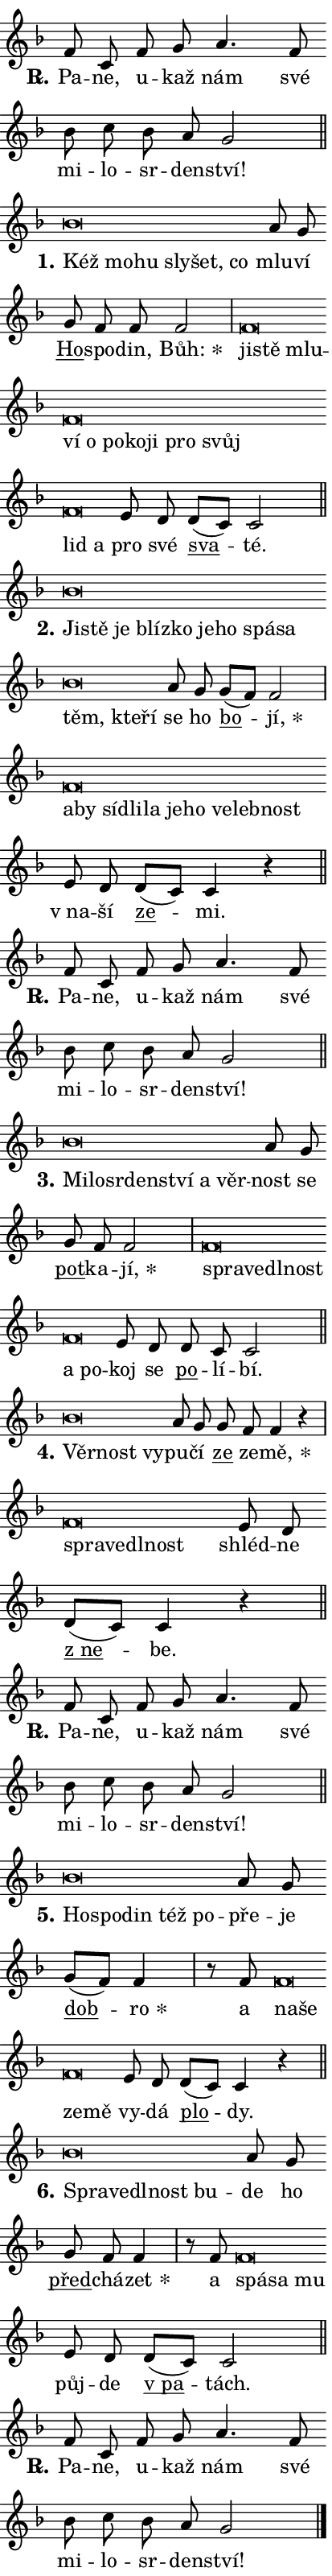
\version "2.24.0"
\header { tagline = "" }
\paper {
  indent = 0\cm
  top-margin = 0\cm
  right-margin = 0.13\cm % to fit lyric hyphens
  bottom-margin = 0\cm
  left-margin = 0\cm
  paper-width = 7\cm
  page-breaking = #ly:one-page-breaking
  system-system-spacing.basic-distance = #11
  score-system-spacing.basic-distance = #11
  ragged-last = ##f
}


%% Author: Thomas Morley
%% https://lists.gnu.org/archive/html/lilypond-user/2020-05/msg00002.html
#(define (line-position grob)
"Returns position of @var[grob} in current system:
   @code{'start}, if at first time-step
   @code{'end}, if at last time-step
   @code{'middle} otherwise
"
  (let* ((col (ly:item-get-column grob))
         (ln (ly:grob-object col 'left-neighbor))
         (rn (ly:grob-object col 'right-neighbor))
         (col-to-check-left (if (ly:grob? ln) ln col))
         (col-to-check-right (if (ly:grob? rn) rn col))
         (break-dir-left
           (and
             (ly:grob-property col-to-check-left 'non-musical #f)
             (ly:item-break-dir col-to-check-left)))
         (break-dir-right
           (and
             (ly:grob-property col-to-check-right 'non-musical #f)
             (ly:item-break-dir col-to-check-right))))
        (cond ((eqv? 1 break-dir-left) 'start)
              ((eqv? -1 break-dir-right) 'end)
              (else 'middle))))

#(define (tranparent-at-line-position vctor)
  (lambda (grob)
  "Relying on @code{line-position} select the relevant enry from @var{vctor}.
Used to determine transparency,"
    (case (line-position grob)
      ((end) (not (vector-ref vctor 0)))
      ((middle) (not (vector-ref vctor 1)))
      ((start) (not (vector-ref vctor 2))))))

noteHeadBreakVisibility =
#(define-music-function (break-visibility)(vector?)
"Makes @code{NoteHead}s transparent relying on @var{break-visibility}"
#{
  \override NoteHead.transparent =
    #(tranparent-at-line-position break-visibility)
#})

#(define delete-ledgers-for-transparent-note-heads
  (lambda (grob)
    "Reads whether a @code{NoteHead} is transparent.
If so this @code{NoteHead} is removed from @code{'note-heads} from
@var{grob}, which is supposed to be @code{LedgerLineSpanner}.
As a result ledgers are not printed for this @code{NoteHead}"
    (let* ((nhds-array (ly:grob-object grob 'note-heads))
           (nhds-list
             (if (ly:grob-array? nhds-array)
                 (ly:grob-array->list nhds-array)
                 '()))
           ;; Relies on the transparent-property being done before
           ;; Staff.LedgerLineSpanner.after-line-breaking is executed.
           ;; This is fragile ...
           (to-keep
             (remove
               (lambda (nhd)
                 (ly:grob-property nhd 'transparent #f))
               nhds-list)))
      ;; TODO find a better method to iterate over grob-arrays, similiar
      ;; to filter/remove etc for lists
      ;; For now rebuilt from scratch
      (set! (ly:grob-object grob 'note-heads)  '())
      (for-each
        (lambda (nhd)
          (ly:pointer-group-interface::add-grob grob 'note-heads nhd))
        to-keep))))

squashNotes = {
  \override NoteHead.X-extent = #'(-0.2 . 0.2)
  \override NoteHead.Y-extent = #'(-0.75 . 0)
  \override NoteHead.stencil =
    #(lambda (grob)
       (let ((pos (ly:grob-property grob 'staff-position)))
         (begin
           (if (< pos -7) (display "ERROR: Lower brevis then expected\n") (display "OK: Expected brevis position\n"))
           (if (<= pos -6) ly:text-interface::print ly:note-head::print))))
}
unSquashNotes = {
  \revert NoteHead.X-extent
  \revert NoteHead.Y-extent
  \revert NoteHead.stencil
}

hideNotes = \noteHeadBreakVisibility #begin-of-line-visible
unHideNotes = \noteHeadBreakVisibility #all-visible

% work-around for resetting accidentals
% https://lilypond.org/doc/v2.23/Documentation/notation/displaying-rhythms#unmetered-music
cadenzaMeasure = {
  \cadenzaOff
  \partial 1024 s1024
  \cadenzaOn
}

#(define-markup-command (accent layout props text) (markup?)
  "Underline accented syllable"
  (interpret-markup layout props
    #{\markup \override #'(offset . 4.3) \underline { #text }#}))

responsum = \markup \concat {
  "R" \hspace #-1.05 \path #0.1 #'((moveto 0 0.07) (lineto 0.9 0.8)) \hspace #0.05 "."
}

spaceSize = #0.6828661417322834 % exact space size for TeX Gyre Schola

\layout {
  \context {
    \Staff
    \remove "Time_signature_engraver"
    \override LedgerLineSpanner.after-line-breaking = #delete-ledgers-for-transparent-note-heads
  }
  \context {
    \Lyrics {
      \override LyricSpace.minimum-distance = \spaceSize
      \override LyricText.font-name = #"TeX Gyre Schola"
      \override LyricText.font-size = 1
      \override StanzaNumber.font-name = #"TeX Gyre Schola Bold"
      \override StanzaNumber.font-size = 1
    }
  }
  \context {
    \Score 
    \override NoteHead.text =
      #(lambda (grob) 
        (let ((pos (ly:grob-property grob 'staff-position)))
          #{\markup {
            \combine
              \halign #-0.55 \raise #(if (= pos -6) 0 0.5) \override #'(thickness . 2) \draw-line #'(3.2 . 0)
              \musicglyph "noteheads.sM1"
          }#}))
  }
}

% magnetic-lyrics.ily
%
%   written by
%     Jean Abou Samra <jean@abou-samra.fr>
%     Werner Lemberg <wl@gnu.org>
%
%   adapted by
%     Jiri Hon <jiri.hon@gmail.com>
%
% Version 2022-Apr-15

% https://www.mail-archive.com/lilypond-user@gnu.org/msg149350.html

#(define (Left_hyphen_pointer_engraver context)
   "Collect syllable-hyphen-syllable occurrences in lyrics and store
them in properties.  This engraver only looks to the left.  For
example, if the lyrics input is @code{foo -- bar}, it does the
following.

@itemize @bullet
@item
Set the @code{text} property of the @code{LyricHyphen} grob between
@q{foo} and @q{bar} to @code{foo}.

@item
Set the @code{left-hyphen} property of the @code{LyricText} grob with
text @q{foo} to the @code{LyricHyphen} grob between @q{foo} and
@q{bar}.
@end itemize

Use this auxiliary engraver in combination with the
@code{lyric-@/text::@/apply-@/magnetic-@/offset!} hook."
   (let ((hyphen #f)
         (text #f))
     (make-engraver
      (acknowledgers
       ((lyric-syllable-interface engraver grob source-engraver)
        (set! text grob)))
      (end-acknowledgers
       ((lyric-hyphen-interface engraver grob source-engraver)
        ;(when (not (grob::has-interface grob 'lyric-space-interface))
          (set! hyphen grob)));)
      ((stop-translation-timestep engraver)
       (when (and text hyphen)
         (ly:grob-set-object! text 'left-hyphen hyphen))
       (set! text #f)
       (set! hyphen #f)))))

#(define (lyric-text::apply-magnetic-offset! grob)
   "If the space between two syllables is less than the value in
property @code{LyricText@/.details@/.squash-threshold}, move the right
syllable to the left so that it gets concatenated with the left
syllable.

Use this function as a hook for
@code{LyricText@/.after-@/line-@/breaking} if the
@code{Left_@/hyphen_@/pointer_@/engraver} is active."
   (let ((hyphen (ly:grob-object grob 'left-hyphen #f)))
     (when hyphen
       (let ((left-text (ly:spanner-bound hyphen LEFT)))
         (when (grob::has-interface left-text 'lyric-syllable-interface)
           (let* ((common (ly:grob-common-refpoint grob left-text X))
                  (this-x-ext (ly:grob-extent grob common X))
                  (left-x-ext
                   (begin
                     ;; Trigger magnetism for left-text.
                     (ly:grob-property left-text 'after-line-breaking)
                     (ly:grob-extent left-text common X)))
                  ;; `delta` is the gap width between two syllables.
                  (delta (- (interval-start this-x-ext)
                            (interval-end left-x-ext)))
                  (details (ly:grob-property grob 'details))
                  (threshold (assoc-get 'squash-threshold details 0.2)))
             (when (< delta threshold)
               (let* (;; We have to manipulate the input text so that
                      ;; ligatures crossing syllable boundaries are not
                      ;; disabled.  For languages based on the Latin
                      ;; script this is essentially a beautification.
                      ;; However, for non-Western scripts it can be a
                      ;; necessity.
                      (lt (ly:grob-property left-text 'text))
                      (rt (ly:grob-property grob 'text))
                      (is-space (grob::has-interface hyphen 'lyric-space-interface))
                      (space (if is-space " " ""))
                      (extra-delta (if is-space spaceSize 0))
                      ;; Append new syllable.
                      (ltrt-space (if (and (string? lt) (string? rt))
                                (string-append lt space rt)
                                (make-concat-markup (list lt space rt))))
                      ;; Right-align `ltrt` to the right side.
                      (ltrt-space-markup (grob-interpret-markup
                               grob
                               (make-translate-markup
                                (cons (interval-length this-x-ext) 0)
                                (make-right-align-markup ltrt-space)))))
                 (begin
                   ;; Don't print `left-text`.
                   (ly:grob-set-property! left-text 'stencil #f)
                   ;; Set text and stencil (which holds all collected
                   ;; syllables so far) and shift it to the left.
                   (ly:grob-set-property! grob 'text ltrt-space)
                   (ly:grob-set-property! grob 'stencil ltrt-space-markup)
                   (ly:grob-translate-axis! grob (- (- delta extra-delta)) X))))))))))


#(define (lyric-hyphen::displace-bounds-first grob)
   ;; Make very sure this callback isn't triggered too early.
   (let ((left (ly:spanner-bound grob LEFT))
         (right (ly:spanner-bound grob RIGHT)))
     (ly:grob-property left 'after-line-breaking)
     (ly:grob-property right 'after-line-breaking)
     (ly:lyric-hyphen::print grob)))

squashThreshold = #0.4

\layout {
  \context {
    \Lyrics
    \consists #Left_hyphen_pointer_engraver
    \override LyricText.after-line-breaking =
      #lyric-text::apply-magnetic-offset!
    \override LyricHyphen.stencil = #lyric-hyphen::displace-bounds-first
    \override LyricText.details.squash-threshold = \squashThreshold
    \override LyricHyphen.minimum-distance = 0
    \override LyricHyphen.minimum-length = \squashThreshold
  }
}

squashText = \override LyricText.details.squash-threshold = 9999
unSquashText = \override LyricText.details.squash-threshold = \squashThreshold

leftText = \override LyricText.self-alignment-X = #LEFT
unLeftText = \revert LyricText.self-alignment-X

starOffset = #(lambda (grob) 
                (let ((x_offset (ly:self-alignment-interface::aligned-on-x-parent grob)))
                  (if (= x_offset 0) 0 (+ x_offset 1.2))))

star = #(define-music-function (syllable)(string?)
"Append star separator at the end of a syllable"
#{
  \once \override LyricText.X-offset = #starOffset
  \lyricmode { \markup {
    #syllable
    \override #'((font-name . "TeX Gyre Schola Bold")) \hspace #0.2 \lower #0.65 \larger "*"
  } }
#})

starAccent = #(define-music-function (syllable)(string?)
"Append star separator at the end of a syllable and make accent"
#{
  \once \override LyricText.X-offset = #starOffset
  \lyricmode { \markup {
    \accent #syllable
    \override #'((font-name . "TeX Gyre Schola Bold")) \hspace #0.2 \lower #0.65 \larger "*"
  } }
#})

breath = #(define-music-function (syllable)(string?)
"Append breathing indicator at the end of a syllable"
#{
  \lyricmode { \markup { #syllable "+" } }
#})

optionalBreath = #(define-music-function (syllable)(string?)
"Append optional breathing indicator at the end of a syllable"
#{
  \lyricmode { \markup { #syllable "(+)" } }
#})


\score {
    <<
        \new Voice = "melody" { \cadenzaOn \key f \major \relative { f'8 c f g a4. f8 \bar "" bes c bes a g2 \cadenzaMeasure \bar "||" \break } }
        \new Lyrics \lyricsto "melody" { \lyricmode { \set stanza = \responsum
Pa -- ne, u -- kaž nám své mi -- lo -- sr -- den -- ství! } }
    >>
    \layout {}
}

\score {
    <<
        \new Voice = "melody" { \cadenzaOn \key f \major \relative { \squashNotes bes'\breve*1/16 \hideNotes \breve*1/16 \bar "" \breve*1/16 \bar "" \breve*1/16 \bar "" \breve*1/16 \breve*1/16 \bar "" \unHideNotes \unSquashNotes a8 g \bar "" g f f f2 \cadenzaMeasure \bar "|" \squashNotes f\breve*1/16 \hideNotes \breve*1/16 \bar "" \breve*1/16 \bar "" \breve*1/16 \bar "" \breve*1/16 \bar "" \breve*1/16 \bar "" \breve*1/16 \bar "" \breve*1/16 \bar "" \breve*1/16 \bar "" \breve*1/16 \bar "" \breve*1/16 \breve*1/16 \bar "" \unHideNotes \unSquashNotes e8 d \bar "" d[( c)] c2 \cadenzaMeasure \bar "||" \break } }
        \new Lyrics \lyricsto "melody" { \lyricmode { \set stanza = "1."
\leftText Kéž \squashText mo -- hu sly -- šet, co \unLeftText \unSquashText mlu -- ví \markup \accent Ho -- spo -- din, \star Bůh: \leftText ji -- \squashText stě mlu -- ví o po -- ko -- ji pro svůj lid a \unLeftText \unSquashText pro své \markup \accent sva -- té. } }
    >>
    \layout {}
}

\score {
    <<
        \new Voice = "melody" { \cadenzaOn \key f \major \relative { \squashNotes bes'\breve*1/16 \hideNotes \breve*1/16 \bar "" \breve*1/16 \bar "" \breve*1/16 \bar "" \breve*1/16 \bar "" \breve*1/16 \bar "" \breve*1/16 \bar "" \breve*1/16 \bar "" \breve*1/16 \bar "" \breve*1/16 \bar "" \breve*1/16 \breve*1/16 \bar "" \unHideNotes \unSquashNotes a8 g \bar "" g[( f)] f2 \cadenzaMeasure \bar "|" \squashNotes f\breve*1/16 \hideNotes \breve*1/16 \bar "" \breve*1/16 \bar "" \breve*1/16 \bar "" \breve*1/16 \bar "" \breve*1/16 \bar "" \breve*1/16 \bar "" \breve*1/16 \bar "" \breve*1/16 \breve*1/16 \bar "" \unHideNotes \unSquashNotes e8 d \bar "" d[( c)] c4 r \cadenzaMeasure \bar "||" \break } }
        \new Lyrics \lyricsto "melody" { \lyricmode { \set stanza = "2."
\leftText Ji -- \squashText stě je blíz -- ko je -- ho spá -- sa těm, kte -- ří \unLeftText \unSquashText se ho \markup \accent bo -- \star jí, \leftText a -- \squashText by sí -- dli -- la je -- ho ve -- leb -- nost \unLeftText \unSquashText "v na" -- ší \markup \accent ze -- mi. } }
    >>
    \layout {}
}

\score {
    <<
        \new Voice = "melody" { \cadenzaOn \key f \major \relative { f'8 c f g a4. f8 \bar "" bes c bes a g2 \cadenzaMeasure \bar "||" \break } }
        \new Lyrics \lyricsto "melody" { \lyricmode { \set stanza = \responsum
Pa -- ne, u -- kaž nám své mi -- lo -- sr -- den -- ství! } }
    >>
    \layout {}
}

\score {
    <<
        \new Voice = "melody" { \cadenzaOn \key f \major \relative { \squashNotes bes'\breve*1/16 \hideNotes \breve*1/16 \bar "" \breve*1/16 \bar "" \breve*1/16 \bar "" \breve*1/16 \bar "" \breve*1/16 \breve*1/16 \bar "" \unHideNotes \unSquashNotes a8 g \bar "" g f f2 \cadenzaMeasure \bar "|" \squashNotes f\breve*1/16 \hideNotes \breve*1/16 \bar "" \breve*1/16 \bar "" \breve*1/16 \bar "" \breve*1/16 \breve*1/16 \bar "" \unHideNotes \unSquashNotes e8 d \bar "" d c c2 \cadenzaMeasure \bar "||" \break } }
        \new Lyrics \lyricsto "melody" { \lyricmode { \set stanza = "3."
\leftText Mi -- \squashText lo -- sr -- den -- ství a věr -- \unLeftText \unSquashText nost se \markup \accent pot -- ka -- \star jí, \leftText spra -- \squashText ve -- dl -- nost a po -- \unLeftText \unSquashText koj se \markup \accent po -- lí -- bí. } }
    >>
    \layout {}
}

\score {
    <<
        \new Voice = "melody" { \cadenzaOn \key f \major \relative { \squashNotes bes'\breve*1/16 \hideNotes \breve*1/16 \breve*1/16 \bar "" \unHideNotes \unSquashNotes a8 g \bar "" g f f4 r \cadenzaMeasure \bar "|" \squashNotes f\breve*1/16 \hideNotes \breve*1/16 \bar "" \breve*1/16 \breve*1/16 \bar "" \unHideNotes \unSquashNotes e8 d \bar "" d[( c)] c4 r \cadenzaMeasure \bar "||" \break } }
        \new Lyrics \lyricsto "melody" { \lyricmode { \set stanza = "4."
\leftText Věr -- \squashText nost vy -- \unLeftText \unSquashText pu -- čí \markup \accent ze ze -- \star mě, \leftText spra -- \squashText ve -- dl -- nost \unLeftText \unSquashText shléd -- ne \markup \accent "z ne" -- be. } }
    >>
    \layout {}
}

\score {
    <<
        \new Voice = "melody" { \cadenzaOn \key f \major \relative { f'8 c f g a4. f8 \bar "" bes c bes a g2 \cadenzaMeasure \bar "||" \break } }
        \new Lyrics \lyricsto "melody" { \lyricmode { \set stanza = \responsum
Pa -- ne, u -- kaž nám své mi -- lo -- sr -- den -- ství! } }
    >>
    \layout {}
}

\score {
    <<
        \new Voice = "melody" { \cadenzaOn \key f \major \relative { \squashNotes bes'\breve*1/16 \hideNotes \breve*1/16 \bar "" \breve*1/16 \bar "" \breve*1/16 \breve*1/16 \bar "" \unHideNotes \unSquashNotes a8 g \bar "" g[( f)] f4 \cadenzaMeasure \bar "|" r8 f8 \squashNotes f\breve*1/16 \hideNotes \breve*1/16 \bar "" \breve*1/16 \breve*1/16 \bar "" \unHideNotes \unSquashNotes e8 d \bar "" d[( c)] c4 r \cadenzaMeasure \bar "||" \break } }
        \new Lyrics \lyricsto "melody" { \lyricmode { \set stanza = "5."
\leftText Ho -- \squashText spo -- din též po -- \unLeftText \unSquashText pře -- je \markup \accent dob -- \star ro a \leftText na -- \squashText še ze -- mě \unLeftText \unSquashText vy -- dá \markup \accent plo -- dy. } }
    >>
    \layout {}
}

\score {
    <<
        \new Voice = "melody" { \cadenzaOn \key f \major \relative { \squashNotes bes'\breve*1/16 \hideNotes \breve*1/16 \bar "" \breve*1/16 \bar "" \breve*1/16 \breve*1/16 \bar "" \unHideNotes \unSquashNotes a8 g \bar "" g f f4 \cadenzaMeasure \bar "|" r8 f8 \squashNotes f\breve*1/16 \hideNotes \breve*1/16 \breve*1/16 \bar "" \unHideNotes \unSquashNotes e8 d \bar "" d[( c)] c2 \cadenzaMeasure \bar "||" \break } }
        \new Lyrics \lyricsto "melody" { \lyricmode { \set stanza = "6."
\leftText Spra -- \squashText ve -- dl -- nost bu -- \unLeftText \unSquashText de ho \markup \accent před -- chá -- \star zet a \leftText spá -- \squashText sa mu \unLeftText \unSquashText půj -- de \markup \accent "v pa" -- tách. } }
    >>
    \layout {}
}

\score {
    <<
        \new Voice = "melody" { \cadenzaOn \key f \major \relative { f'8 c f g a4. f8 \bar "" bes c bes a g2 \cadenzaMeasure \bar "||" \break } \bar "|." }
        \new Lyrics \lyricsto "melody" { \lyricmode { \set stanza = \responsum
Pa -- ne, u -- kaž nám své mi -- lo -- sr -- den -- ství! } }
    >>
    \layout {}
}
